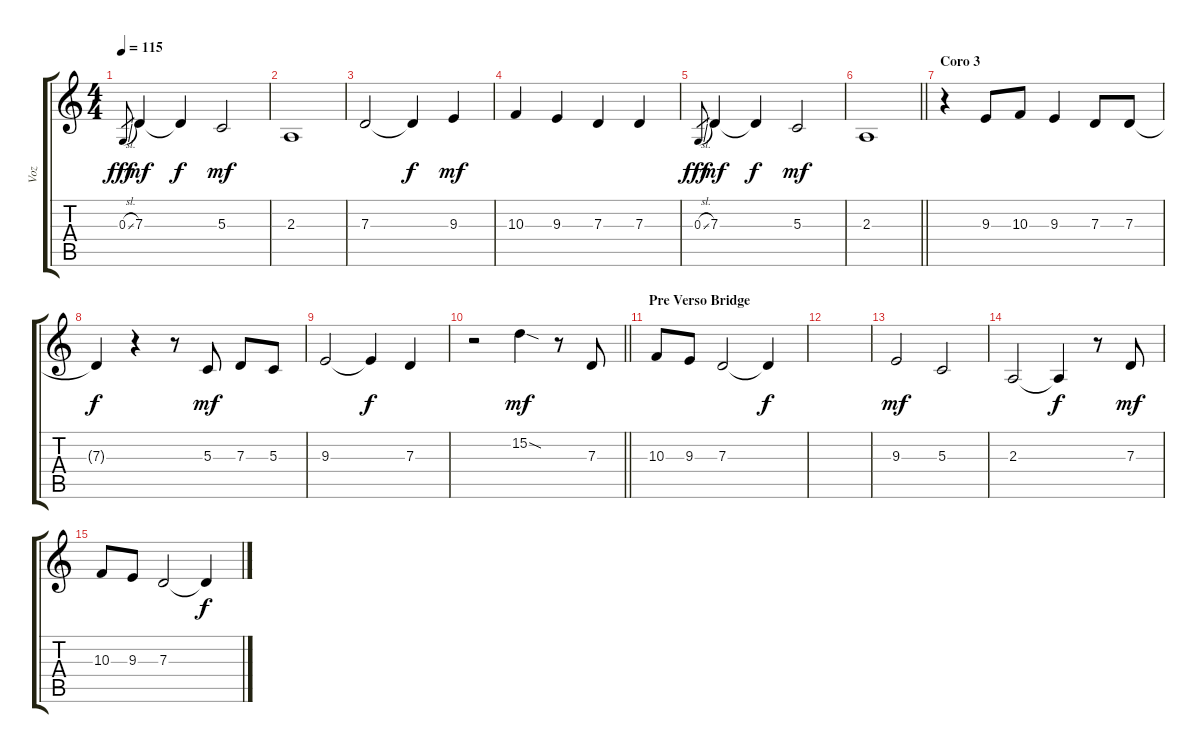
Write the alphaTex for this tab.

\track ("Voz" "Voz") {instrument clarinet}
\staff {score tabs}
\tuning (E4 B3 G3 D3 A2 E2) {hide}
\ts (4 4)
\tempo 115
\clef g2
\ks c
0.3{sl}.8{gr dy fff} 7.3.4{dy mf} 7.3{t}.4{dy f} 5.3.2{dy mf} |
2.3.1 |
7.3.2 7.3{t}.4{dy f} 9.3.4{dy mf} |
10.3.4 9.3.4 7.3.4 7.3.4 |
0.3{sl}.8{gr dy fff} 7.3.4{dy mf} 7.3{t}.4{dy f} 5.3.2{dy mf} |
\barLineRight lightlight
2.3.1 |
\section ("" "Coro 3")
r.4 9.3.8 10.3.8 9.3.4 7.3.8 7.3.8 |
7.3{t}.4{dy f} r.4 r.8 5.3.8{dy mf} 7.3.8 5.3.8 |
9.3.2 9.3{t}.4{dy f} 7.3.4 |
\barLineRight lightlight
r.2 15.2{sod}.4{dy mf} r.8 7.3.8 |
\section ("" "Pre Verso Bridge")
10.3.8 9.3.8 7.3.2 7.3{t}.4{dy f} |
|
9.3.2{dy mf} 5.3.2 |
2.3.2 2.3{t}.4{dy f} r.8 7.3.8{dy mf} |
10.3.8 9.3.8 7.3.2 7.3{t}.4{dy f}
